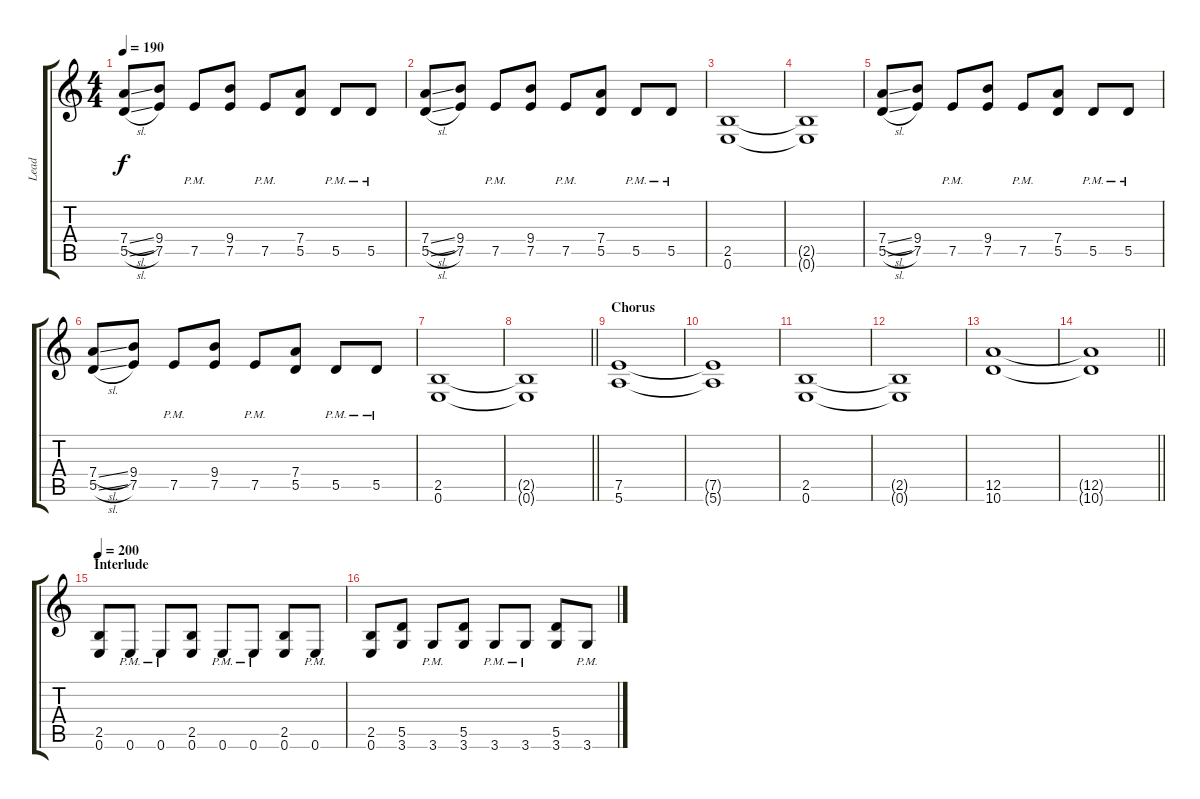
\track ("Lead" "Lead") {instrument distortionguitar}
\staff {score tabs}
\tuning (E4 B3 G3 D3 A2 E2) {hide}
\ts (4 4)
\tempo 190
\clef g2
\ks c
(7.4{sl} 5.5{sl}).8{dy f} (9.4 7.5).8 7.5{pm}.8 (9.4 7.5).8 7.5{pm}.8 (7.4 5.5).8 5.5{pm}.8 5.5{pm}.8 |
(7.4{sl} 5.5{sl}).8 (9.4 7.5).8 7.5{pm}.8 (9.4 7.5).8 7.5{pm}.8 (7.4 5.5).8 5.5{pm}.8 5.5{pm}.8 |
(2.5 0.6).1 |
(2.5{t} 0.6{t}).1 |
(7.4{sl} 5.5{sl}).8 (9.4 7.5).8 7.5{pm}.8 (9.4 7.5).8 7.5{pm}.8 (7.4 5.5).8 5.5{pm}.8 5.5{pm}.8 |
(7.4{sl} 5.5{sl}).8 (9.4 7.5).8 7.5{pm}.8 (9.4 7.5).8 7.5{pm}.8 (7.4 5.5).8 5.5{pm}.8 5.5{pm}.8 |
(2.5 0.6).1 |
\barLineRight lightlight
(2.5{t} 0.6{t}).1 |
\section ("" "Chorus")
(7.5 5.6).1 |
(7.5{t} 5.6{t}).1 |
(2.5 0.6).1 |
(2.5{t} 0.6{t}).1 |
(12.5 10.6).1 |
\barLineRight lightlight
(12.5{t} 10.6{t}).1 |
\section ("" "Interlude")
\tempo 200
(2.5 0.6).8 0.6{pm}.8 0.6{pm}.8 (2.5 0.6).8 0.6{pm}.8 0.6{pm}.8 (2.5 0.6).8 0.6{pm}.8 |
(2.5 0.6).8 (5.5 3.6).8 3.6{pm}.8 (5.5 3.6).8 3.6{pm}.8 3.6{pm}.8 (5.5 3.6).8 3.6{pm}.8
